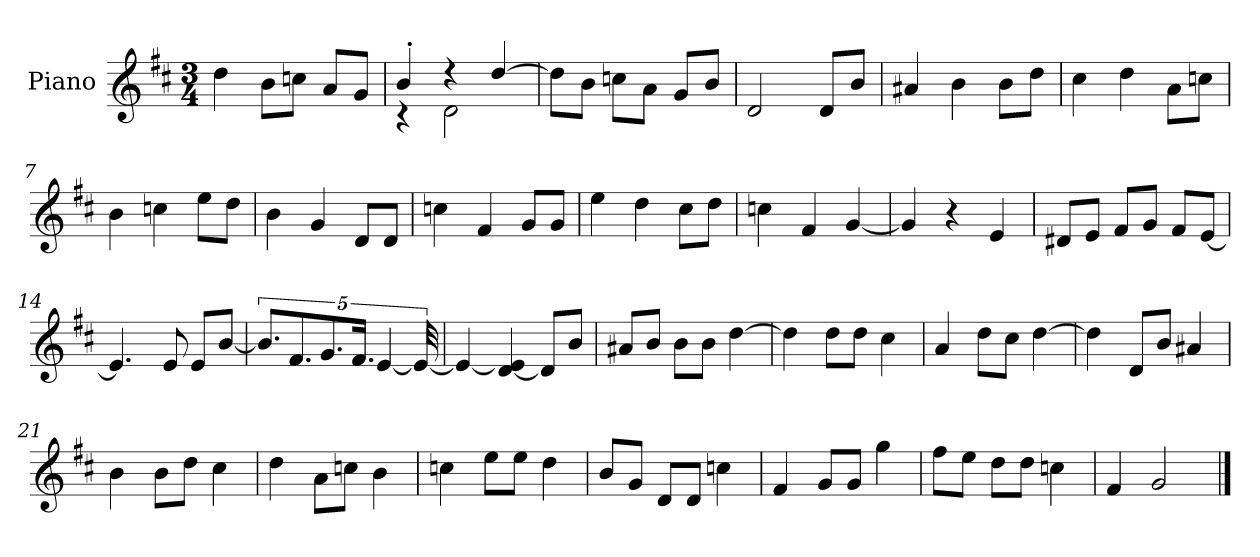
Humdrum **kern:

**kern
*part1
*staff1
*I"Piano
*I'P-no
*clefG2
*k[f#c#]
*M3/4
*MM179
=1
4dd\
8b\L
8ccn\J
8a/L
8g/J
=2
*^
4b'/	4r
4r	2d\
[4dd/	.
*v	*v
=3
8dd\L]
8b\J
8ccn\L
8a\J
8g/L
8b/J
=4
2d/
8d/L
8b/J
=5
4a#X/
4b\
8b\L
8dd\J
=6
4cc#\
4dd\
8a\L
8ccn\J
=7
4b\
4ccn\
8ee\L
8dd\J
=8
4b\
4g/
8d/L
8d/J
!!LO:LB:g=z
=9
4ccn\
4f#/
8g/L
8g/J
=10
4ee\
4dd\
8cc#\L
8dd\J
=11
4ccn\
4f#/
[4g/
=12
4g/]
4r
4e/
=13
8d#X/L
8e/J
8f#/L
8g/J
8f#/L
[8e/J
=14
4.e/]
8e/
8e/L
[8b/J
=15
10.b/L]
10.f#/
10.g/
20.f#/Jk
[5e/
40e/_
=16
4e/_
[4d/ 4e/]
8d/L]
8b/J
!!LO:LB:g=z
=17
8a#X/L
8b/J
8b\L
8b\J
[4dd\
=18
4dd\]
8dd\L
8dd\J
4cc#\
=19
4a/
8dd\L
8cc#\J
[4dd\
=20
4dd\]
8d/L
8b/J
4a#X/
=21
4b\
8b\L
8dd\J
4cc#\
=22
4dd\
8a\L
8ccn\J
4b\
=23
4ccn\
8ee\L
8ee\J
4dd\
=24
8b/L
8g/J
8d/L
8d/J
4ccn\
!!LO:LB:g=z
=25
4f#/
8g/L
8g/J
4gg\
=26
8ff#\L
8ee\J
8dd\L
8dd\J
4ccn\
=27
4f#/
2g/
==
*-
